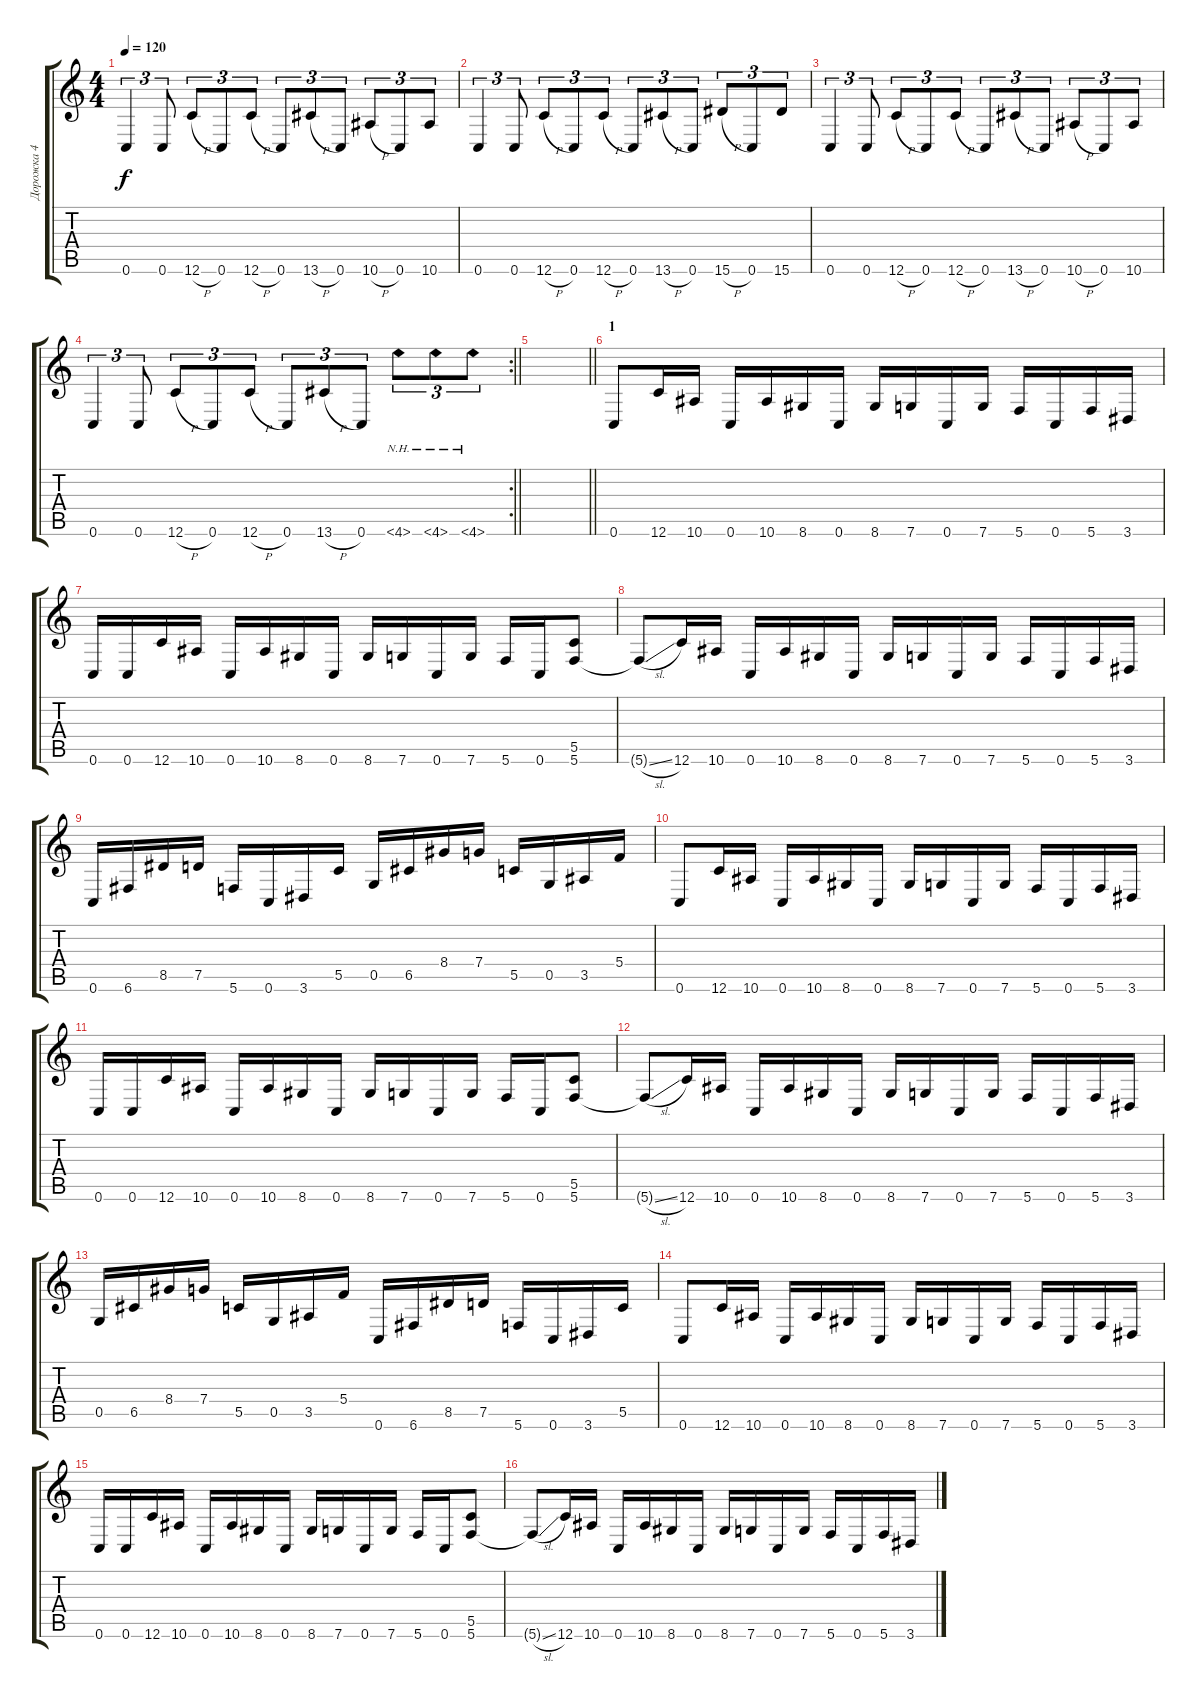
\track ("Дорожка 4" "Дорожка 4") {instrument distortionguitar}
\staff {score tabs}
\tuning (D4 A3 F3 C3 G2 C2) {hide}
\ts (4 4)
\tempo 120
\clef g2
\ks c
0.6.4{tu (3 2) dy f} 0.6.8{tu (3 2)} 12.6{h}.8{tu (3 2)} 0.6.8{tu (3 2)} 12.6{h}.8{tu (3 2)} 0.6.8{tu (3 2)} 13.6{h}.8{tu (3 2)} 0.6.8{tu (3 2)} 10.6{h}.8{tu (3 2)} 0.6.8{tu (3 2)} 10.6.8{tu (3 2)} |
0.6.4{tu (3 2)} 0.6.8{tu (3 2)} 12.6{h}.8{tu (3 2)} 0.6.8{tu (3 2)} 12.6{h}.8{tu (3 2)} 0.6.8{tu (3 2)} 13.6{h}.8{tu (3 2)} 0.6.8{tu (3 2)} 15.6{h}.8{tu (3 2)} 0.6.8{tu (3 2)} 15.6.8{tu (3 2)} |
0.6.4{tu (3 2)} 0.6.8{tu (3 2)} 12.6{h}.8{tu (3 2)} 0.6.8{tu (3 2)} 12.6{h}.8{tu (3 2)} 0.6.8{tu (3 2)} 13.6{h}.8{tu (3 2)} 0.6.8{tu (3 2)} 10.6{h}.8{tu (3 2)} 0.6.8{tu (3 2)} 10.6.8{tu (3 2)} |
\rc 2
\barLineRight lightlight
0.6.4{tu (3 2)} 0.6.8{tu (3 2)} 12.6{h}.8{tu (3 2)} 0.6.8{tu (3 2)} 12.6{h}.8{tu (3 2)} 0.6.8{tu (3 2)} 13.6{h}.8{tu (3 2)} 0.6.8{tu (3 2)} 4.6{nh}.8{tu (3 2)} 4.6{nh}.8{tu (3 2)} 4.6{nh}.8{tu (3 2)} |
\section ("" "")
\barLineRight lightlight
|
\section ("" "1")
0.6.8 12.6.16 10.6.16 0.6.16 10.6.16 8.6.16 0.6.16 8.6.16 7.6.16 0.6.16 7.6.16 5.6.16 0.6.16 5.6.16 3.6.16 |
0.6.16 0.6.16 12.6.16 10.6.16 0.6.16 10.6.16 8.6.16 0.6.16 8.6.16 7.6.16 0.6.16 7.6.16 5.6.16 0.6.16 (5.5 5.6).8 |
5.6{sl t}.8 12.6.16 10.6.16 0.6.16 10.6.16 8.6.16 0.6.16 8.6.16 7.6.16 0.6.16 7.6.16 5.6.16 0.6.16 5.6.16 3.6.16 |
0.6.16 6.6.16 8.5.16 7.5.16 5.6.16 0.6.16 3.6.16 5.5.16 0.5.16 6.5.16 8.4.16 7.4.16 5.5.16 0.5.16 3.5.16 5.4.16 |
0.6.8 12.6.16 10.6.16 0.6.16 10.6.16 8.6.16 0.6.16 8.6.16 7.6.16 0.6.16 7.6.16 5.6.16 0.6.16 5.6.16 3.6.16 |
0.6.16 0.6.16 12.6.16 10.6.16 0.6.16 10.6.16 8.6.16 0.6.16 8.6.16 7.6.16 0.6.16 7.6.16 5.6.16 0.6.16 (5.5 5.6).8 |
5.6{sl t}.8 12.6.16 10.6.16 0.6.16 10.6.16 8.6.16 0.6.16 8.6.16 7.6.16 0.6.16 7.6.16 5.6.16 0.6.16 5.6.16 3.6.16 |
0.5.16 6.5.16 8.4.16 7.4.16 5.5.16 0.5.16 3.5.16 5.4.16 0.6.16 6.6.16 8.5.16 7.5.16 5.6.16 0.6.16 3.6.16 5.5.16 |
0.6.8 12.6.16 10.6.16 0.6.16 10.6.16 8.6.16 0.6.16 8.6.16 7.6.16 0.6.16 7.6.16 5.6.16 0.6.16 5.6.16 3.6.16 |
0.6.16 0.6.16 12.6.16 10.6.16 0.6.16 10.6.16 8.6.16 0.6.16 8.6.16 7.6.16 0.6.16 7.6.16 5.6.16 0.6.16 (5.5 5.6).8 |
5.6{sl t}.8 12.6.16 10.6.16 0.6.16 10.6.16 8.6.16 0.6.16 8.6.16 7.6.16 0.6.16 7.6.16 5.6.16 0.6.16 5.6.16 3.6.16
